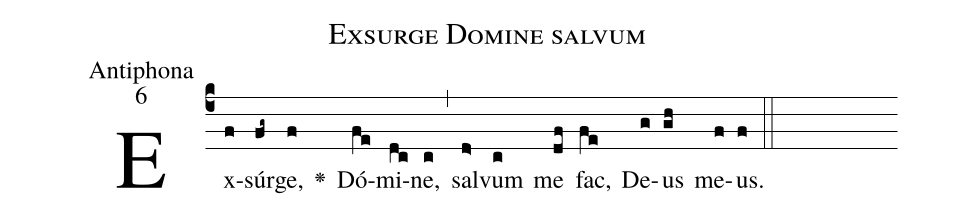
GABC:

name:Exsurge Domine salvum;
office-part:Antiphona;
mode:6;
%%
(c4)Ex(f)súr(fg~)ge,(f) <v>\greheightstar</v>() Dó(fe)mi(dc)ne,(c) (,) sal(d>)vum(c) me(df) fac,(fe) De(g)us(gh) me(f)us.(f) (::)
